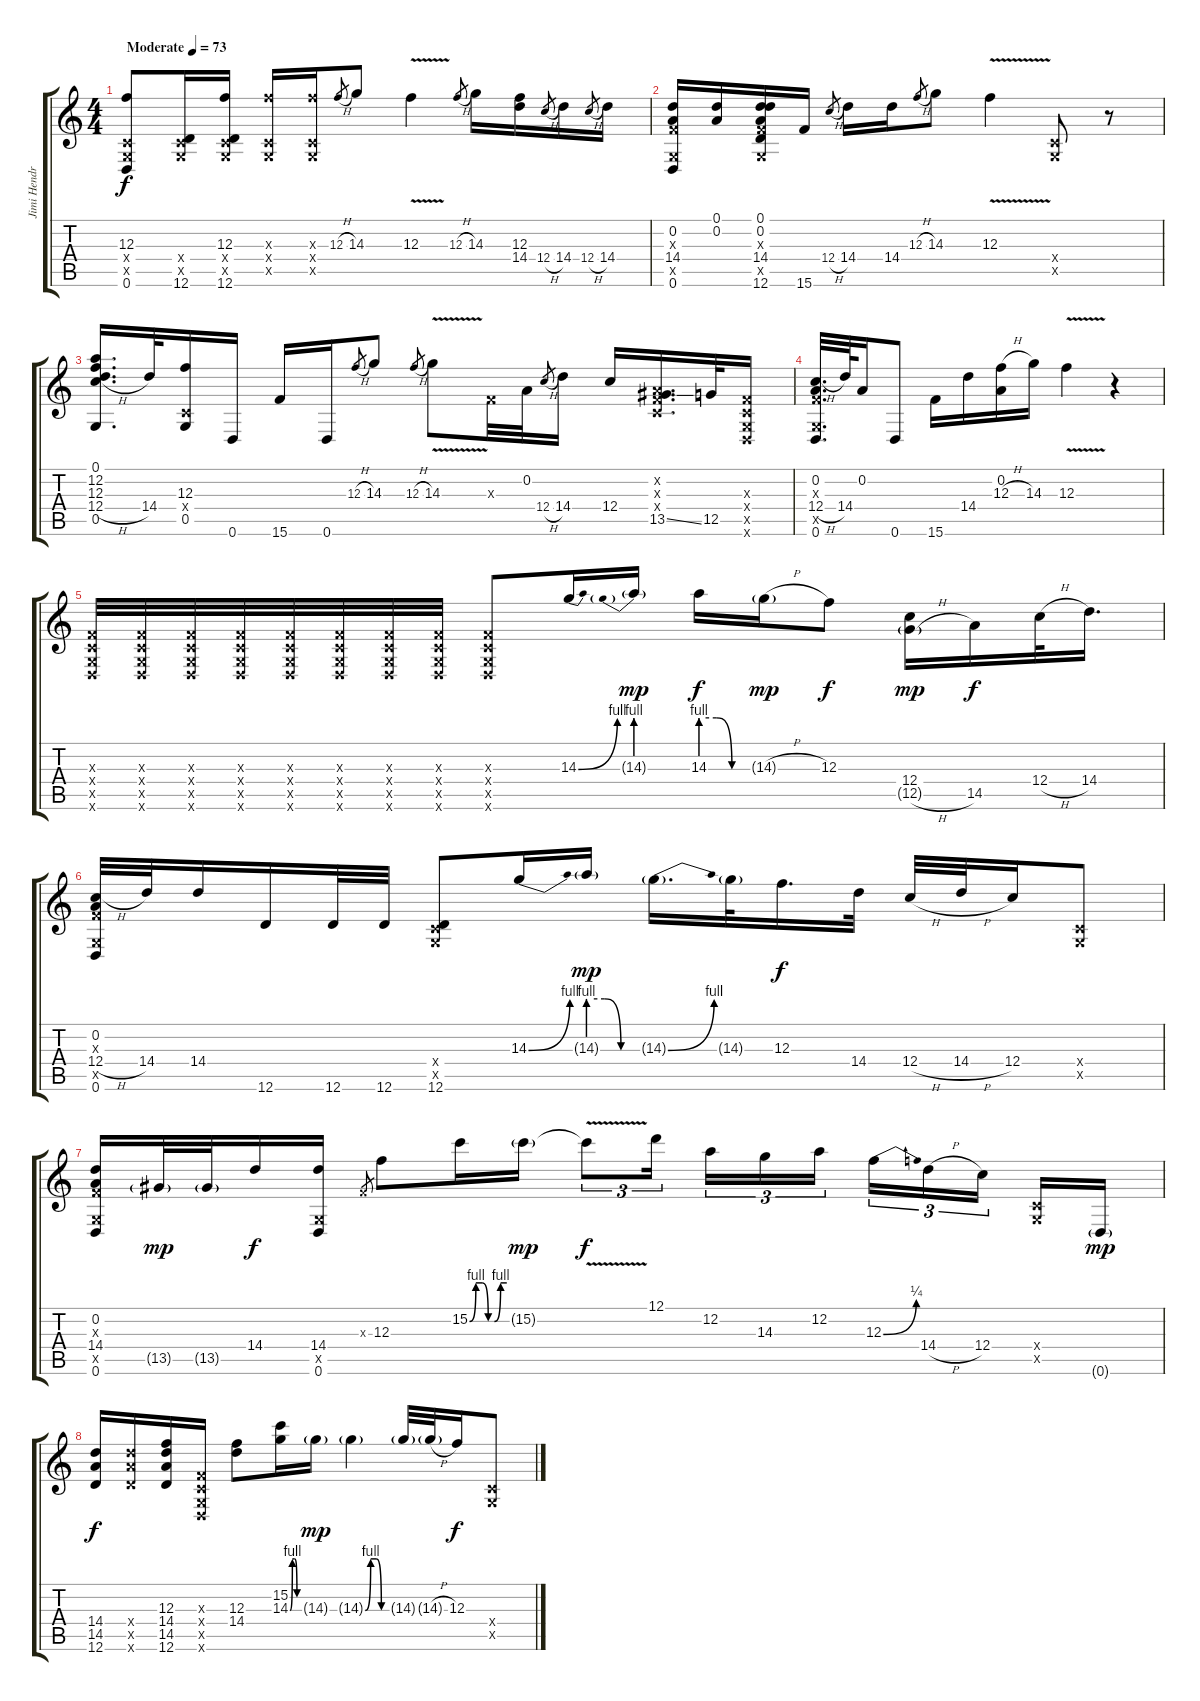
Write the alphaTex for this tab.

\track ("Jimi Hendrix" "Jimi Hendr") {instrument overdrivenguitar}
\staff {score tabs}
\tuning (D4 A3 F3 C3 G2 D2) {hide}
\ts (4 4)
\tempo (73 "Moderate")
\clef g2
\ks c
(12.3 0.4{x} 0.5{x} 0.6).8{dy f instrument overdrivenguitar} (0.4{x} 0.5{x} 12.6).16 (12.3 0.4{x} 0.5{x} 12.6).16 (12.3{x} 0.4{x} 0.5{x}).16 (12.3{x} 0.4{x} 0.5{x}).16 12.3{h}.8{gr} 14.3.8 12.3{v}.4 12.3{h}.8{gr} 14.3.16 (12.3 14.4).16 12.4{h}.8{gr} 14.4.16 12.4{h}.8{gr} 14.4.16 |
(0.2 0.3{x} 14.4 0.5{x} 0.6).16 (0.1 0.2).16 (0.1 0.2 0.3{x} 14.4 0.5{x} 12.6).16 15.6.16 12.4{h}.8{gr} 14.4.16 14.4.16 12.3{h}.8{gr} 14.3.8 12.3{v}.4 (0.4{x} 0.5{x}).8 r.8 |
(0.1 12.2 12.3 12.4{h} 0.5).16{d} 14.4.32 (12.3 0.4{x} 0.5).16 0.6.16 15.6.16 0.6.16 12.3{h}.8{gr} 14.3.8 12.3{h}.8{gr} 14.3{v}.8 0.3{x}.32 0.2.32 12.4{h}.8{gr} 14.4.16 12.4.16 (0.2{x} 0.3{x} 0.4{x} 13.5{ss}).16{d} 12.5.32 (0.3{x} 0.4{x} 0.5{x} 0.6{x}).16 |
(0.2 0.3{x} 12.4{h} 0.5{x} 0.6).32{d} 14.4.64 0.2.16 0.6.8 15.6.16 14.4.16 (0.2 12.3{h}).16 14.3.16 12.3{v}.4 r.4 |
(0.3{x} 0.4{x} 0.5{x} 0.6{x}).32 (0.3{x} 0.4{x} 0.5{x} 0.6{x}).32 (0.3{x} 0.4{x} 0.5{x} 0.6{x}).32 (0.3{x} 0.4{x} 0.5{x} 0.6{x}).32 (0.3{x} 0.4{x} 0.5{x} 0.6{x}).32 (0.3{x} 0.4{x} 0.5{x} 0.6{x}).32 (0.3{x} 0.4{x} 0.5{x} 0.6{x}).32 (0.3{x} 0.4{x} 0.5{x} 0.6{x}).32 (0.3{x} 0.4{x} 0.5{x} 0.6{x}).8 14.3{be (bend 0 0 60 4)}.16 14.3{be (prebend 0 4 60 4) g}.16{dy mp} 14.3{be (custom 0 4 20 4 40 0 60 0)}.16{dy f} 14.3{h g}.16{dy mp} 12.3.8{dy f} (12.4 12.5{h g}).16{dy mp} 14.5.16{dy f} 12.4{h}.32 14.4.16{d} |
(0.2 0.3{x} 12.4{h} 0.5{x} 0.6).32 14.4.32 14.4.16 12.6.16 12.6.32 12.6.32 (0.4{x} 0.5{x} 12.6).8 14.3{be (bend 0 0 60 4)}.16 14.3{be (custom 0 4 20 4 40 0 60 0) g}.16{dy mp} 14.3{be (bend 0 0 60 4) g}.16{d} 14.3{g}.32 12.3.16{d dy f} 14.4.32 12.4{h}.32 14.4{h}.32 12.4.16 (0.4{x} 0.5{x}).8 |
(0.2 0.3{x} 14.4 0.5{x} 0.6).16 13.5{g}.32{dy mp} 13.5{g}.32 14.4.16{dy f} (14.4 0.5{x} 0.6).16 0.3{x}.8{gr} 12.3.8 15.2{be (custom 0 0 10 4 20 4 30 0 40 0 50 4 60 4)}.16 15.2{g}.16{dy mp} 15.2{v t}.8{tu (3 2) dy f} 12.1.16{tu (3 2)} 12.2.16{tu (3 2)} 14.3.16{tu (3 2)} 12.2.16{tu (3 2)} 12.3{be (bend 0 0 60 1)}.16{tu (3 2)} 14.4{h}.16{tu (3 2)} 12.4.16{tu (3 2)} (0.4{x} 0.5{x}).16 0.6{g}.16{dy mp} |
(14.4 14.5 12.6).16{dy f} (14.4{x} 14.5{x} 12.6{x}).16 (12.3 14.4 14.5 12.6).16 (0.3{x} 0.4{x} 0.5{x} 0.6{x}).16 (12.3 14.4).8 (15.2 14.3{be (custom 0 0 15 4 30 4 45 0 60 0)}).16 14.3{g}.16{dy mp} 14.3{be (custom 0 0 15 4 30 4 45 0 60 0) g}.4 14.3{g}.32 14.3{h g}.32 12.3.16{dy f} (0.4{x} 0.5{x}).8
